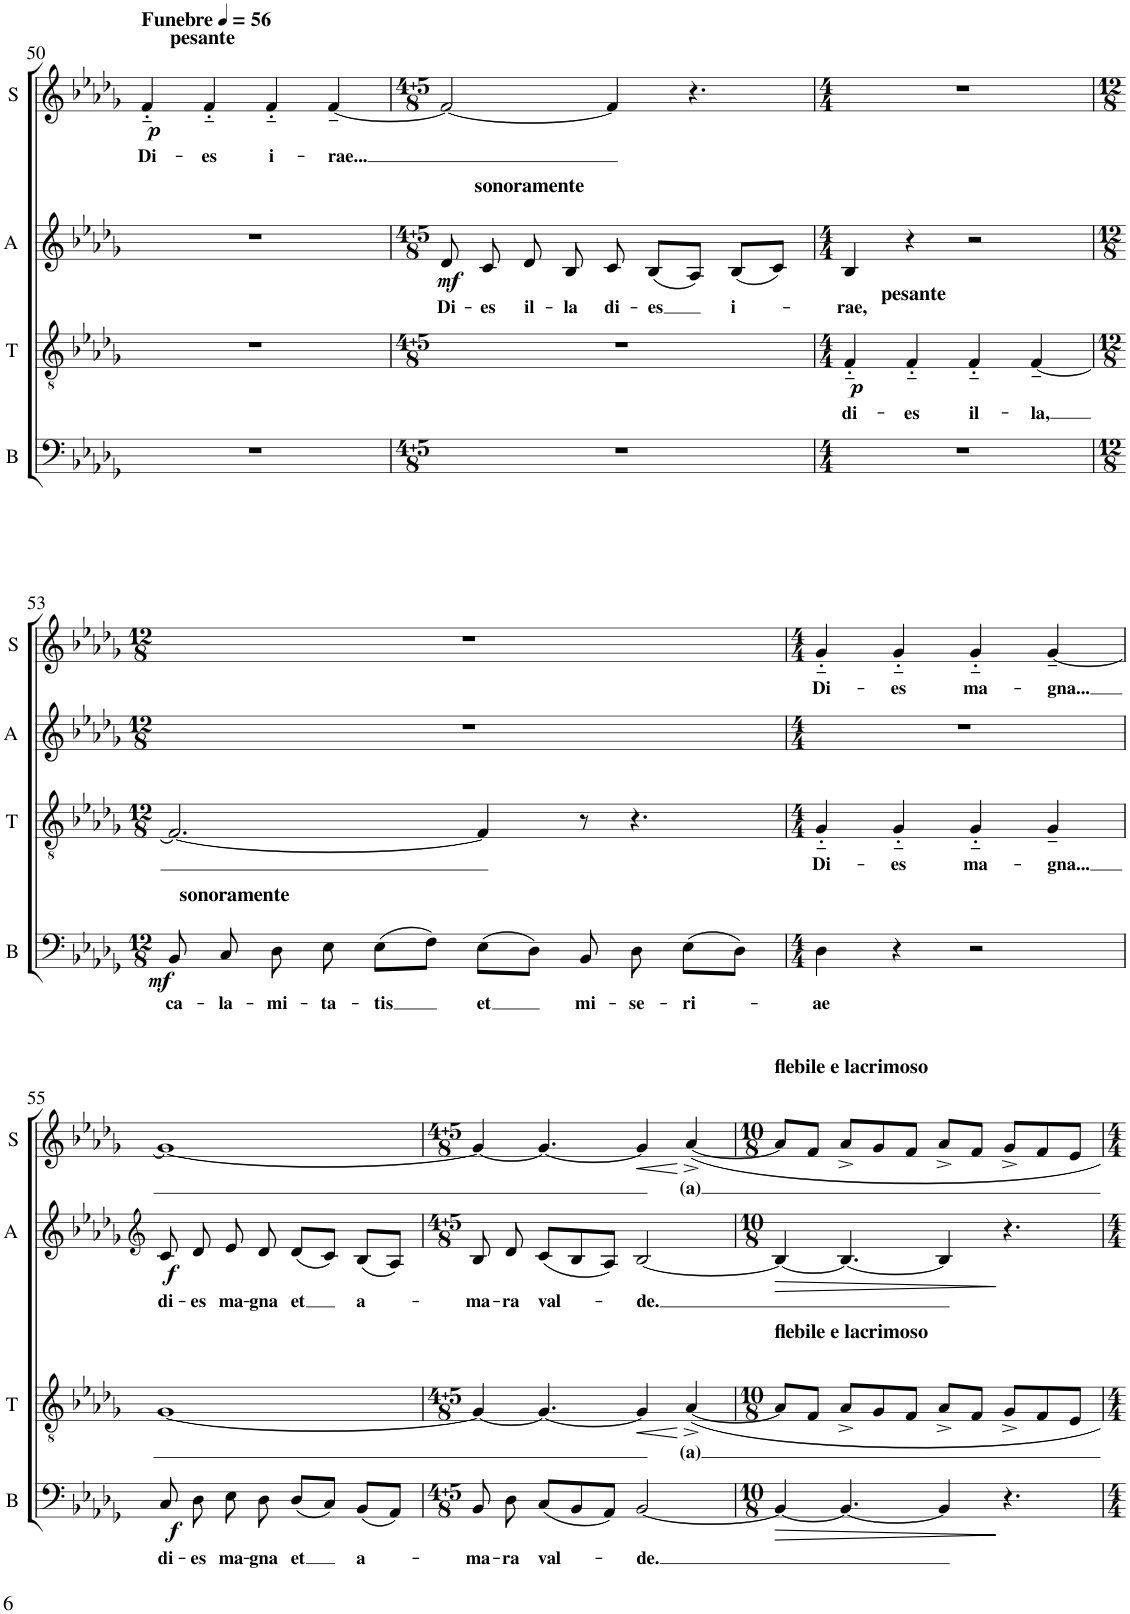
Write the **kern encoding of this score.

**kern	**text	**dynam	**kern	**text	**dynam	**kern	**text	**dynam	**kern	**text	**dynam
*part4	*part4	*part4	*part3	*part3	*part3	*part2	*part2	*part2	*part1	*part1	*part1
*staff4	*staff4	*staff4	*staff3	*staff3	*staff3	*staff2	*staff2	*staff2	*staff1	*staff1	*staff1
*I"B	*	*	*I"T	*	*	*I"A	*	*	*I"S	*	*
*I'B	*	*	*I'T	*	*	*I'A	*	*	*I'S	*	*
!!LO:PB:g=z
*clefF4	*	*	*clefGv2	*	*	*clefG2	*	*	*clefG2	*	*
*k[b-e-a-d-g-]	*	*	*k[b-e-a-d-g-]	*	*	*k[b-e-a-d-g-]	*	*	*k[b-e-a-d-g-]	*	*
*M4/4	*	*	*M4/4	*	*	*M4/4	*	*	*M4/4	*	*
*MM56	*	*	*MM56	*	*	*MM56	*	*	*MM56	*	*
=50	=50	=50	=50	=50	=50	=50	=50	=50	=50	=50	=50
!	!	!	!	!	!	!	!	!	!LO:TX:a:B:t=Funebre	!	!
!	!	!	!	!	!	!	!	!	!	!LO:LY:b	!LO:DY:b
1r	.	.	1r	.	.	1r	.	.	4f'~/	Di-	p
!	!	!	!	!	!	!	!	!	!LO:TX:a:B:t=pesante	!	!
!	!	!	!	!	!	!	!	!	!	!LO:LY:b	!
.	.	.	.	.	.	.	.	.	4f'~/	-es	.
!	!	!	!	!	!	!	!	!	!	!LO:LY:b	!
.	.	.	.	.	.	.	.	.	4f'~/	i-	.
!	!	!	!	!	!	!	!	!	!	!LO:LY:b	!
.	.	.	.	.	.	.	.	.	[4f~/	-rae...	.
=51	=51	=51	=51	=51	=51	=51	=51	=51	=51	=51	=51
*M4/8+5/8	*	*	*M4/8+5/8	*	*	*M4/8+5/8	*	*	*M4/8+5/8	*	*
!	!	!	!	!	!	!	!LO:LY:b	!LO:DY:b	!	!	!
8%9r	.	.	8%9r	.	.	8d-/	Di-	mf	2f/_	.	.
!	!	!	!	!	!	!LO:TX:a:B:t=sonoramente	!	!	!	!	!
!	!	!	!	!	!	!	!LO:LY:b	!	!	!	!
.	.	.	.	.	.	8c/	-es	.	.	.	.
!	!	!	!	!	!	!	!LO:LY:b	!	!	!	!
.	.	.	.	.	.	8d-/	il-	.	.	.	.
!	!	!	!	!	!	!	!LO:LY:b	!	!	!	!
.	.	.	.	.	.	8B-/	-la	.	.	.	.
!	!	!	!	!	!	!	!LO:LY:b	!	!	!	!
.	.	.	.	.	.	8c/	di-	.	4f/]	.	.
!	!	!	!	!	!	!	!LO:LY:b	!	!	!	!
.	.	.	.	.	.	(8B-/L	-es	.	.	.	.
.	.	.	.	.	.	8A-/J)	.	.	4.r	.	.
!	!	!	!	!	!	!	!LO:LY:b	!	!	!	!
.	.	.	.	.	.	(8B-/L	i-	.	.	.	.
.	.	.	.	.	.	8c/J)	.	.	.	.	.
=52	=52	=52	=52	=52	=52	=52	=52	=52	=52	=52	=52
*M4/4	*	*	*M4/4	*	*	*M4/4	*	*	*M4/4	*	*
!	!	!	!	!LO:LY:b	!LO:DY:b	!	!LO:LY:b	!	!	!	!
1r	.	.	4F'~/	di-	p	4B-/	-rae,	.	1r	.	.
!	!	!	!LO:TX:a:B:t=pesante	!	!	!	!	!	!	!	!
!	!	!	!	!LO:LY:b	!	!	!	!	!	!	!
.	.	.	4F'~/	-es	.	4r	.	.	.	.	.
!	!	!	!	!LO:LY:b	!	!	!	!	!	!	!
.	.	.	4F'~/	il-	.	2r	.	.	.	.	.
!	!	!	!	!LO:LY:b	!	!	!	!	!	!	!
.	.	.	[4F~/	-la,	.	.	.	.	.	.	.
!!LO:LB:g=z
=53	=53	=53	=53	=53	=53	=53	=53	=53	=53	=53	=53
*M12/8	*	*	*M12/8	*	*	*M12/8	*	*	*M12/8	*	*
!	!LO:LY:b	!LO:DY:b	!	!	!	!	!	!	!	!	!
8BB-/	ca-	mf	2.F/_	.	.	1.r	.	.	1.r	.	.
!LO:TX:a:B:t=sonoramente	!	!	!	!	!	!	!	!	!	!	!
!	!LO:LY:b	!	!	!	!	!	!	!	!	!	!
8C/	-la-	.	.	.	.	.	.	.	.	.	.
!	!LO:LY:b	!	!	!	!	!	!	!	!	!	!
8D-\	-mi-	.	.	.	.	.	.	.	.	.	.
!	!LO:LY:b	!	!	!	!	!	!	!	!	!	!
8E-\	-ta-	.	.	.	.	.	.	.	.	.	.
!	!LO:LY:b	!	!	!	!	!	!	!	!	!	!
(8E-\L	-tis	.	.	.	.	.	.	.	.	.	.
8F\J)	.	.	.	.	.	.	.	.	.	.	.
!	!LO:LY:b	!	!	!	!	!	!	!	!	!	!
(8E-\L	et	.	4F/]	.	.	.	.	.	.	.	.
8D-\J)	.	.	.	.	.	.	.	.	.	.	.
!	!LO:LY:b	!	!	!	!	!	!	!	!	!	!
8BB-/	mi-	.	8r	.	.	.	.	.	.	.	.
!	!LO:LY:b	!	!	!	!	!	!	!	!	!	!
8D-\	-se-	.	4.r	.	.	.	.	.	.	.	.
!	!LO:LY:b	!	!	!	!	!	!	!	!	!	!
(8E-\L	-ri-	.	.	.	.	.	.	.	.	.	.
8D-\J)	.	.	.	.	.	.	.	.	.	.	.
=54	=54	=54	=54	=54	=54	=54	=54	=54	=54	=54	=54
*M4/4	*	*	*M4/4	*	*	*M4/4	*	*	*M4/4	*	*
!	!LO:LY:b	!	!	!LO:LY:b	!	!	!	!	!	!LO:LY:b	!
4D-\	-ae	.	4G-'~/	Di-	.	1r	.	.	4g-'~/	Di-	.
!	!	!	!	!LO:LY:b	!	!	!	!	!	!LO:LY:b	!
4r	.	.	4G-'~/	-es	.	.	.	.	4g-'~/	-es	.
!	!	!	!	!LO:LY:b	!	!	!	!	!	!LO:LY:b	!
2r	.	.	4G-'~/	ma-	.	.	.	.	4g-'~/	ma-	.
!	!	!	!	!LO:LY:b	!	!	!	!	!	!LO:LY:b	!
.	.	.	4G-~/	-gna...	.	.	.	.	[4g-~/	-gna...	.
!!LO:LB:g=z
=55	=55	=55	=55	=55	=55	=55	=55	=55	=55	=55	=55
*	*	*	*	*	*	*clefG2	*	*	*	*	*
*	*	*	*	*	*	*k[b-e-a-d-g-]	*	*	*	*	*
!	!LO:LY:b	!LO:DY:b	!	!	!	!	!LO:LY:b	!LO:DY:b	!	!	!
8C/	di-	f	[1G-	.	.	8c/	di-	f	1g-_	.	.
!	!LO:LY:b	!	!	!	!	!	!LO:LY:b	!	!	!	!
8D-\	-es	.	.	.	.	8d-/	-es	.	.	.	.
!	!LO:LY:b	!	!	!	!	!	!LO:LY:b	!	!	!	!
8E-\	ma-	.	.	.	.	8e-/	ma-	.	.	.	.
!	!LO:LY:b	!	!	!	!	!	!LO:LY:b	!	!	!	!
8D-\	-gna	.	.	.	.	8d-/	-gna	.	.	.	.
!	!LO:LY:b	!	!	!	!	!	!LO:LY:b	!	!	!	!
(8D-/L	et	.	.	.	.	(8d-/L	et	.	.	.	.
8C/J)	.	.	.	.	.	8c/J)	.	.	.	.	.
!	!LO:LY:b	!	!	!	!	!	!LO:LY:b	!	!	!	!
(8BB-/L	a-	.	.	.	.	(8B-/L	a-	.	.	.	.
8AA-/J)	.	.	.	.	.	8A-/J)	.	.	.	.	.
=56	=56	=56	=56	=56	=56	=56	=56	=56	=56	=56	=56
*M4/8+5/8	*	*	*M4/8+5/8	*	*	*M4/8+5/8	*	*	*M4/8+5/8	*	*
!	!LO:LY:b	!	!	!	!	!	!LO:LY:b	!	!	!	!
8BB-/	-ma-	.	4G-/_	.	.	8B-/	-ma-	.	4g-/_	.	.
!	!LO:LY:b	!	!	!	!	!	!LO:LY:b	!	!	!	!
8D-\	-ra	.	.	.	.	8d-/	-ra	.	.	.	.
!	!LO:LY:b	!	!	!	!	!	!LO:LY:b	!	!	!	!
(8C/L	val-	.	4.G-/_	.	.	(8c/L	val-	.	4.g-/_	.	.
8BB-/	.	.	.	.	.	8B-/	.	.	.	.	.
8AA-/J)	.	.	.	.	.	8A-/J)	.	.	.	.	.
!	!LO:LY:b	!	!	!	!LO:HP:b	!	!LO:LY:b	!	!	!	!LO:HP:b
[2BB-/	-de.	.	4G-/]	.	<	[2B-/	-de.	.	4g-/]	.	<
!	!	!	!	!LO:LY:b	!	!	!	!	!	!LO:LY:b	!
.	.	.	[4A-^/	(a)	[	.	.	.	[4a-^/	(a)	[
=57	=57	=57	=57	=57	=57	=57	=57	=57	=57	=57	=57
*M10/8	*	*	*M10/8	*	*	*M10/8	*	*	*M10/8	*	*
!	!	!	!	!	!	!	!	!	!LO:TX:a:B:t=flebile e lacrimoso	!	!
!	!	!	!LO:TX:a:B:t=flebile e lacrimoso	!	!	!	!	!	!	!	!
!	!	!LO:HP:b	!	!	!	!	!	!LO:HP:b	!	!	!
4BB-/_	.	>	8A-/L]	.	.	4B-/_	.	>	8a-/L]	.	.
.	.	.	8F/J	.	.	.	.	.	8f/J	.	.
4.BB-/_	.	.	8A-^/L	.	.	4.B-/_	.	.	8a-^/L	.	.
.	.	.	8G-/	.	.	.	.	.	8g-/	.	.
.	.	.	8F/J	.	.	.	.	.	8f/J	.	.
4BB-/]	.	.	8A-^/L	.	.	4B-/]	.	.	8a-^/L	.	.
.	.	.	8F/J	.	.	.	.	.	8f/J	.	.
4.r	.	]	8G-^/L	.	.	4.r	.	]	8g-^/L	.	.
.	.	.	8F/	.	.	.	.	.	8f/	.	.
.	.	.	8E-/J	.	.	.	.	.	8e-/J	.	.
=	=	=	=	=	=	=	=	=	=	=	=
*-	*-	*-	*-	*-	*-	*-	*-	*-	*-	*-	*-
